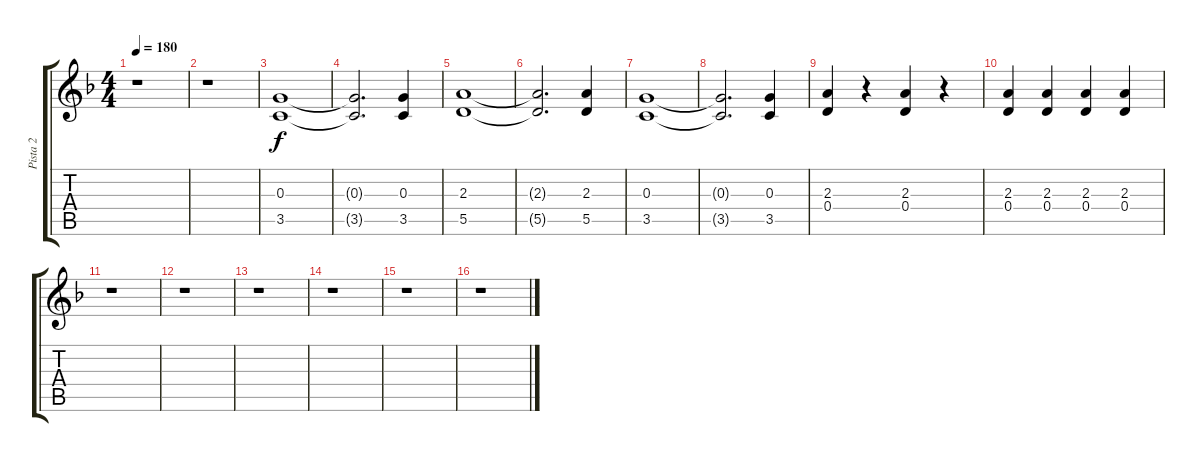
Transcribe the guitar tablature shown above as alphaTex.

\track ("Pista 2" "Pista 2") {instrument distortionguitar}
\staff {score tabs}
\tuning (E4 B3 G3 D3 A2 E2) {hide}
\ts (4 4)
\tempo 180
\clef g2
\ks dminor
r.1{dy f} |
r.1 |
(0.3 3.5).1 |
(0.3{t} 3.5{t}).2{d} (0.3 3.5).4 |
(2.3 5.5).1 |
(2.3{t} 5.5{t}).2{d} (2.3 5.5).4 |
(0.3 3.5).1 |
(0.3{t} 3.5{t}).2{d} (0.3 3.5).4 |
(2.3 0.4).4 r.4 (2.3 0.4).4 r.4 |
(2.3 0.4).4 (2.3 0.4).4 (2.3 0.4).4 (2.3 0.4).4 |
r.1 |
r.1 |
r.1 |
r.1 |
r.1 |
r.1
